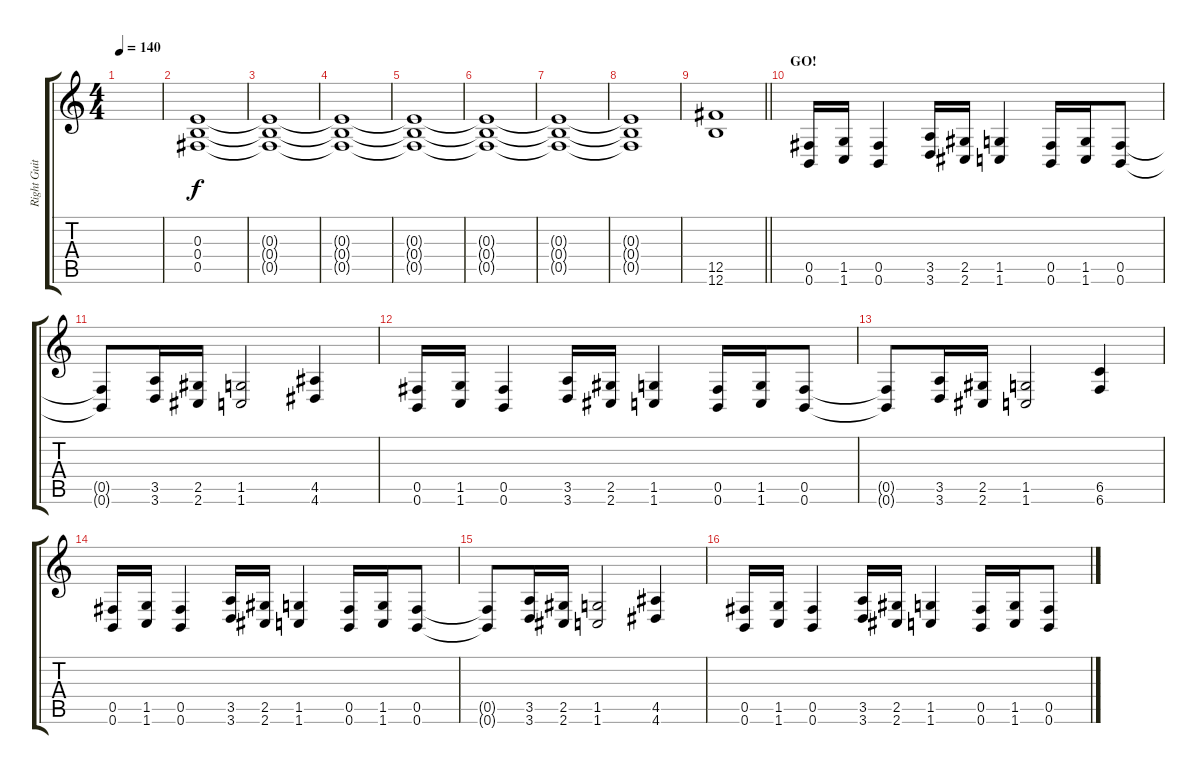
\track ("Right Guitar" "Right Guit") {instrument distortionguitar}
\staff {score tabs}
\tuning (Db4 Ab3 E3 B2 Gb2 B1) {hide}
\ts (4 4)
\tempo 140
\clef g2
\ks c
|
(0.3 0.4 0.5).1 |
(0.3{t} 0.4{t} 0.5{t}).1 |
(0.3{t} 0.4{t} 0.5{t}).1 |
(0.3{t} 0.4{t} 0.5{t}).1 |
(0.3{t} 0.4{t} 0.5{t}).1 |
(0.3{t} 0.4{t} 0.5{t}).1 |
(0.3{t} 0.4{t} 0.5{t}).1 |
\barLineRight lightlight
(12.5 12.6).1 |
\section ("" "GO!")
(0.5 0.6).16 (1.5 1.6).16 (0.5 0.6).4 (3.5 3.6).16 (2.5 2.6).16 (1.5 1.6).4 (0.5 0.6).16 (1.5 1.6).16 (0.5 0.6).8 |
(0.5{t} 0.6{t}).8 (3.5 3.6).16 (2.5 2.6).16 (1.5 1.6).2 (4.5 4.6).4 |
(0.5 0.6).16 (1.5 1.6).16 (0.5 0.6).4 (3.5 3.6).16 (2.5 2.6).16 (1.5 1.6).4 (0.5 0.6).16 (1.5 1.6).16 (0.5 0.6).8 |
(0.5{t} 0.6{t}).8 (3.5 3.6).16 (2.5 2.6).16 (1.5 1.6).2 (6.5 6.6).4 |
(0.5 0.6).16 (1.5 1.6).16 (0.5 0.6).4 (3.5 3.6).16 (2.5 2.6).16 (1.5 1.6).4 (0.5 0.6).16 (1.5 1.6).16 (0.5 0.6).8 |
(0.5{t} 0.6{t}).8 (3.5 3.6).16 (2.5 2.6).16 (1.5 1.6).2 (4.5 4.6).4 |
(0.5 0.6).16 (1.5 1.6).16 (0.5 0.6).4 (3.5 3.6).16 (2.5 2.6).16 (1.5 1.6).4 (0.5 0.6).16 (1.5 1.6).16 (0.5 0.6).8
